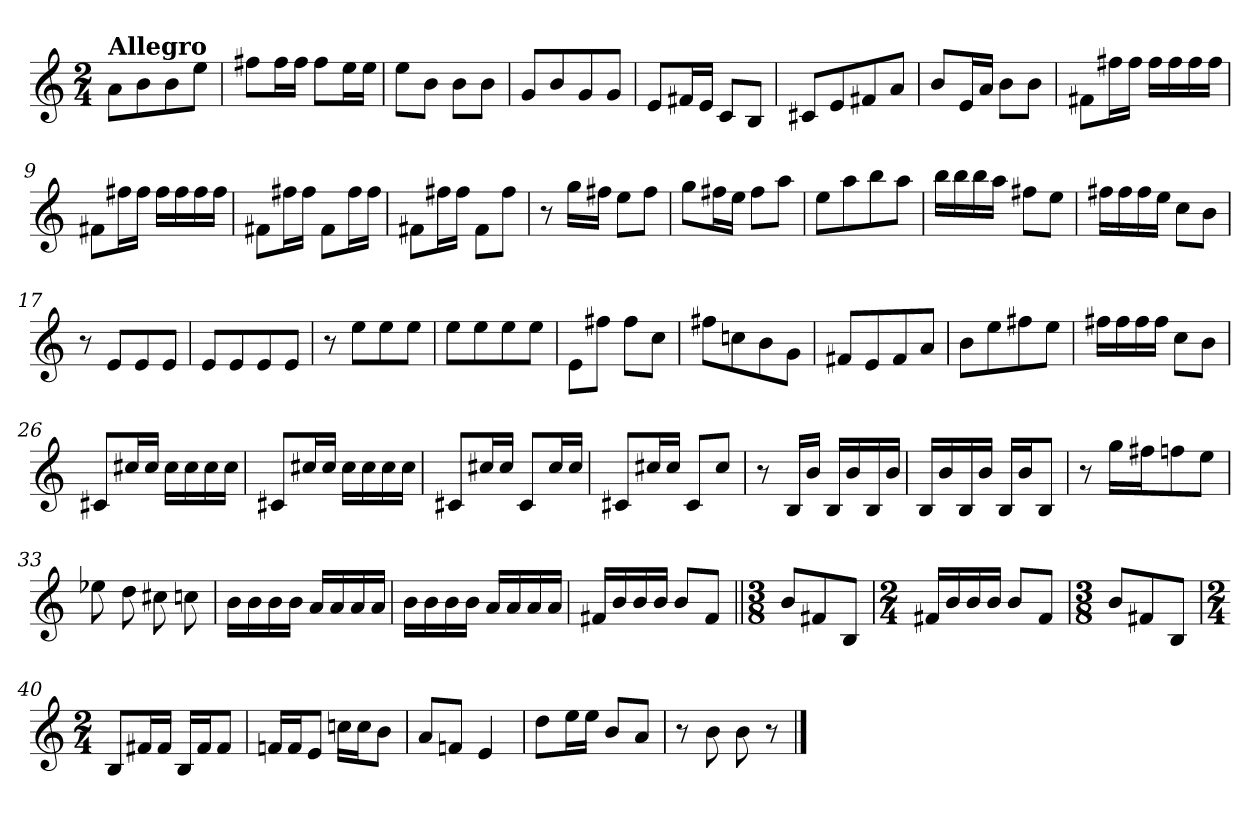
**kern
*part1
*staff1
*clefG2
*M2/4
=1
!LO:TX:a:B:t=Allegro
8aL
8b
8b
8eeJ
=2
8ff#XL
16ff#L
16ff#JJ
8ff#L
16eeL
16eeJJ
=3
8eeL
8bJ
8bL
8bJ
=4
8gL
8b
8g
8gJ
=5
8eL
16f#XL
16eJJ
8cL
8BJ
=6
8c#XL
8e
8f#X
8aJ
=7
8bL
16eL
16aJJ
8bL
8bJ
=8
8f#XL
16ff#XL
16ff#JJ
16ff#LL
16ff#
16ff#
16ff#JJ
=9
8f#XL
16ff#XL
16ff#JJ
16ff#LL
16ff#
16ff#
16ff#JJ
=10
8f#XL
16ff#XL
16ff#JJ
8f#L
16ff#L
16ff#JJ
=11
8f#XL
16ff#XL
16ff#JJ
8f#L
8ff#J
=12
8r
16ggLL
16ff#XJJ
8eeL
8ff#J
=13
8ggL
16ff#XL
16eeJJ
8ff#L
8aaJ
=14
8eeL
8aa
8bb
8aaJ
=15
16bbLL
16bb
16bb
16aaJJ
8ff#XL
8eeJ
=16
16ff#XLL
16ff#
16ff#
16eeJJ
8ccL
8bJ
=17
8r
8eL
8e
8eJ
=18
8eL
8e
8e
8eJ
=19
8r
8eeL
8ee
8eeJ
=20
8eeL
8ee
8ee
8eeJ
=21
8eL
8ff#XJ
8ff#L
8ccJ
=22
8ff#XL
8ccn
8b
8gJ
=23
8f#XL
8e
8f#
8aJ
=24
8bL
8ee
8ff#X
8eeJ
=25
16ff#XLL
16ff#
16ff#
16ff#JJ
8ccL
8bJ
=26
8c#XL
16cc#XL
16cc#JJ
16cc#LL
16cc#
16cc#
16cc#JJ
=27
8c#XL
16cc#XL
16cc#JJ
16cc#LL
16cc#
16cc#
16cc#JJ
=28
8c#XL
16cc#XL
16cc#JJ
8c#L
16cc#L
16cc#JJ
=29
8c#XL
16cc#XL
16cc#JJ
8c#L
8cc#J
=30
8r
16BLL
16bJJ
16BLL
16b
16B
16bJJ
=31
16BLL
16b
16B
16bJJ
16BLL
16bJ
8BJ
=32
8r
16ggLL
16ff#XJ
8ffn
8eeJ
=33
8ee-X
8dd
8cc#X
8ccn
=34
16bLL
16b
16b
16bJJ
16aLL
16a
16a
16aJJ
=35
16bLL
16b
16b
16bJJ
16aLL
16a
16a
16aJJ
=36
16f#XLL
16b
16b
16bJJ
8bL
8f#J
=37||
*M3/8
8bL
8f#X
8BJ
=38
*M2/4
16f#XLL
16b
16b
16bJJ
8bL
8f#J
=39
*M3/8
8bL
8f#X
8BJ
=40
*M2/4
8BL
16f#XL
16f#JJ
16BLL
16f#J
8f#J
=41
16fnLL
16fJ
8eJ
16ccnLL
16ccJ
8bJ
=42
8aL
8fnJ
4e
=43
8ddL
16eeL
16eeJJ
8bL
8aJ
=44
8r
8b
8b
8r
==
*-
